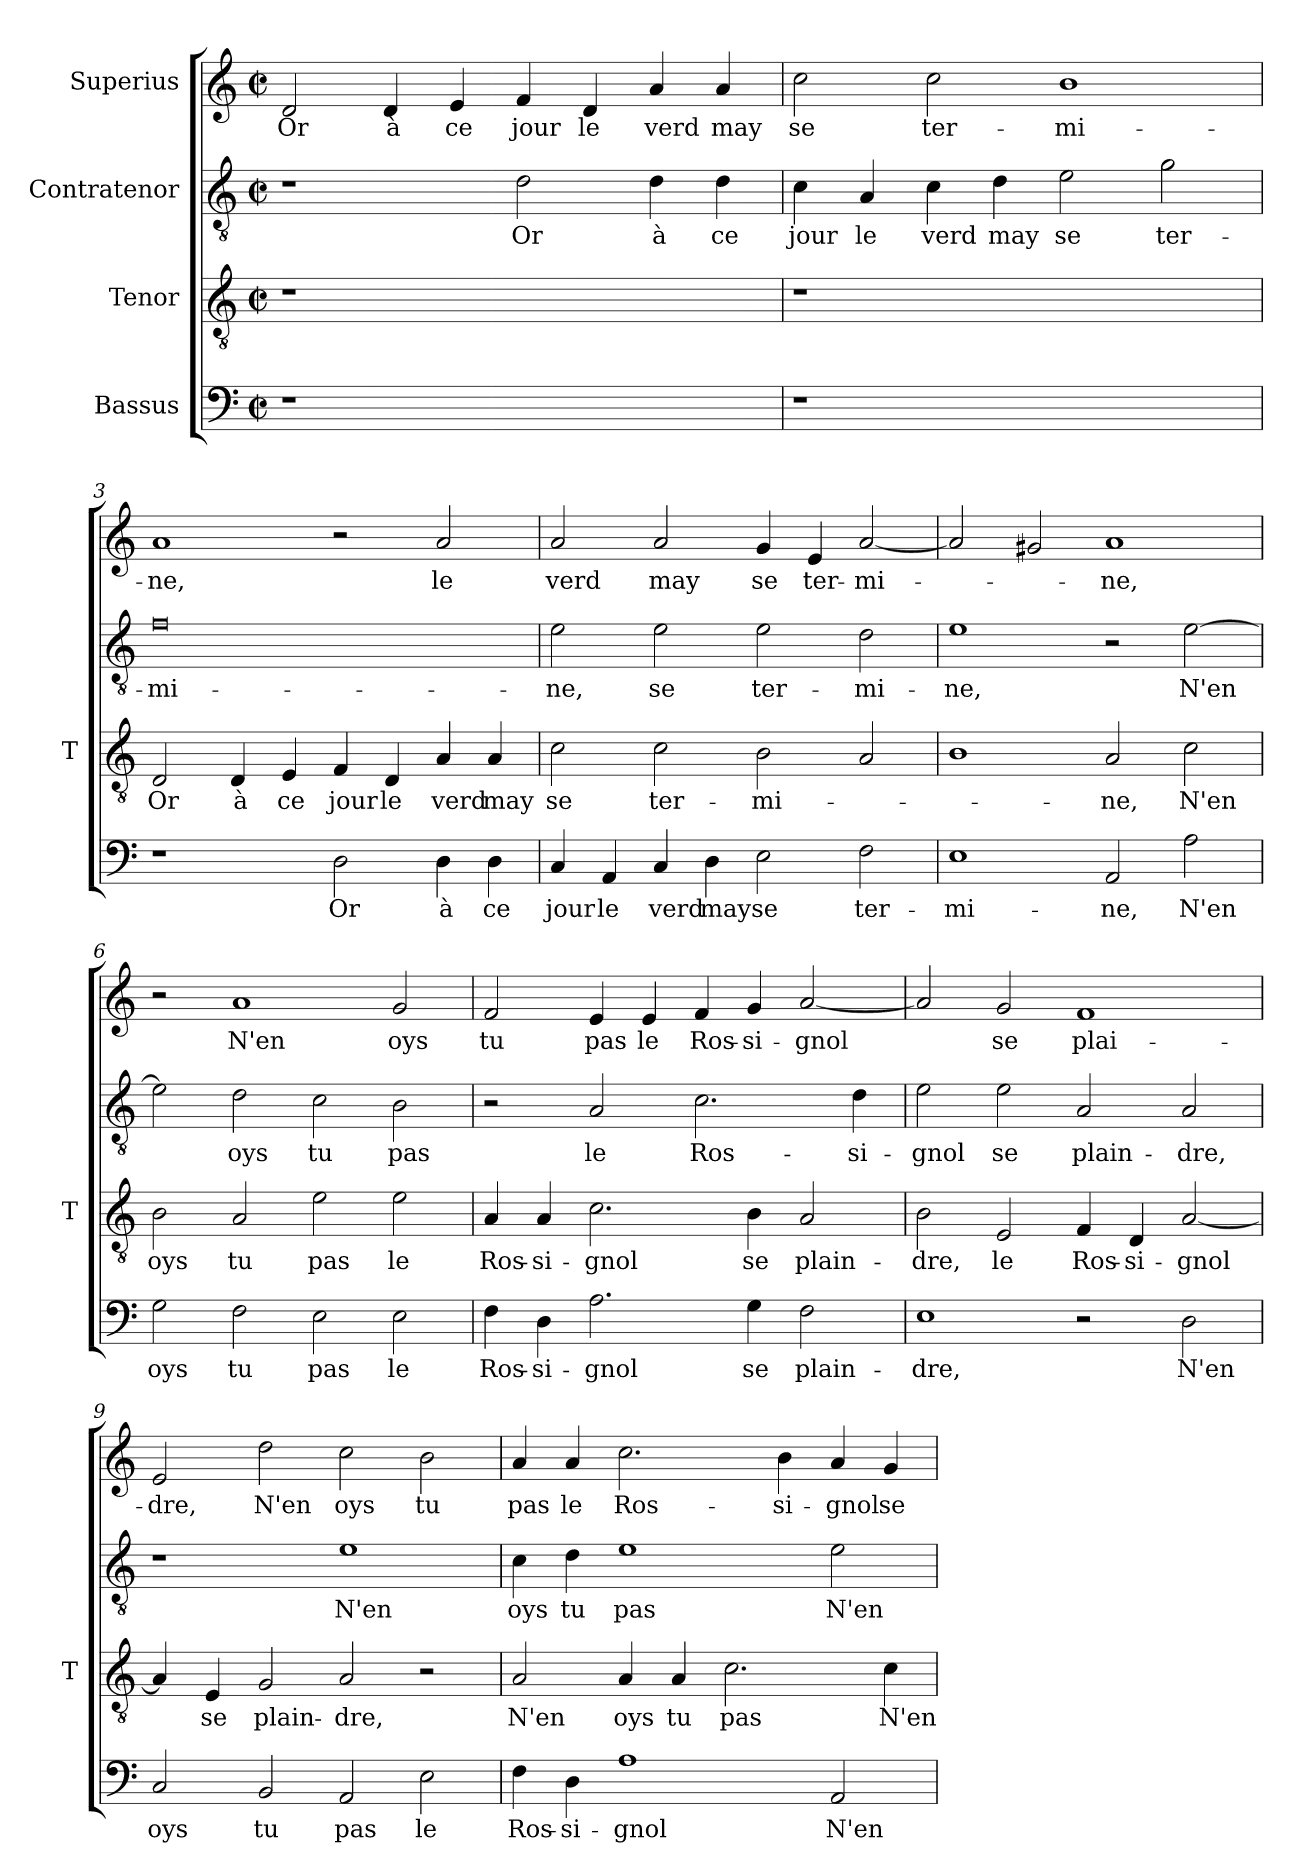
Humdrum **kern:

**kern	**text	**kern	**text	**kern	**text	**kern	**text
*part4	*part4	*part3	*part3	*part2	*part2	*part1	*part1
*staff4	*staff4	*staff3	*staff3	*staff2	*staff2	*staff1	*staff1
*I"Bassus	*	*I"Tenor	*	*I"Contratenor	*	*I"Superius	*
*	*	*I'T	*	*	*	*	*
*clefF4	*	*clefGv2	*	*clefGv2	*	*clefG2	*
*k[]	*	*k[]	*	*k[]	*	*k[]	*
*C:	*	*C:	*	*C:	*	*C:	*
*M2/2	*	*M2/2	*	*M2/2	*	*M2/2	*
*met(c|)	*	*met(c|)	*	*met(c|)	*	*met(c|)	*
=1	=1	=1	=1	=1	=1	=1	=1
1r	.	1r	.	1r	.	2d	-Or
.	.	.	.	.	.	4d	-à
.	.	.	.	.	.	4e	-ce
1ryy	.	1ryy	.	2d	-Or	4f	-jour
.	.	.	.	.	.	4d	-le
.	.	.	.	4d	-à	4a	-verd
.	.	.	.	4d	-ce	4a	-may
=2	=2	=2	=2	=2	=2	=2	=2
1r	.	1r	.	4c	-jour	2cc	-se
.	.	.	.	4A	-le	.	.
.	.	.	.	4c	-verd	2cc	ter-
.	.	.	.	4d	-may	.	.
1ryy	.	1ryy	.	2e	-se	1b	mi-
.	.	.	.	2g	ter-	.	.
=3	=3	=3	=3	=3	=3	=3	=3
1r	.	2D	-Or	0f	mi-	1a	-ne,
.	.	4D	-à	.	.	.	.
.	.	4E	-ce	.	.	.	.
2D	-Or	4F	-jour	.	.	2r	.
.	.	4D	-le	.	.	.	.
4D	-à	4A	-verd	.	.	2a	-le
4D	-ce	4A	-may	.	.	.	.
=4	=4	=4	=4	=4	=4	=4	=4
4C	-jour	2c	-se	2e	-ne,	2a	-verd
4AA	-le	.	.	.	.	.	.
4C	-verd	2c	ter-	2e	-se	2a	-may
4D	-may	.	.	.	.	.	.
2E	-se	2B	mi-	2e	ter-	4g	-se
.	.	.	.	.	.	4e	ter-
2F	ter-	2A	.	2d	mi-	[2a	mi-
=5	=5	=5	=5	=5	=5	=5	=5
1E	mi-	1B	.	1e	-ne,	2a]	.
.	.	.	.	.	.	2g#X	.
2AA	-ne,	2A	-ne,	2r	.	1a	-ne,
2A	-N'en	2c	-N'en	[2e	-N'en	.	.
=6	=6	=6	=6	=6	=6	=6	=6
2G	-oys	2B	-oys	2e]	.	2r	.
2F	-tu	2A	-tu	2d	-oys	1a	-N'en
2E	-pas	2e	-pas	2c	-tu	.	.
2E	-le	2e	-le	2B	-pas	2g	-oys
!!LO:PB:g=z
=7	=7	=7	=7	=7	=7	=7	=7
4F	Ros-	4A	Ros-	2r	.	2f	-tu
4D	si-	4A	si-	.	.	.	.
2.A	-gnol	2.c	-gnol	2A	-le	4e	-pas
.	.	.	.	.	.	4e	-le
.	.	.	.	2.c	Ros-	4f	Ros-
4G	-se	4B	-se	.	.	4g	si-
2F	plain-	2A	plain-	.	.	[2a	-gnol
.	.	.	.	4d	si-	.	.
=8	=8	=8	=8	=8	=8	=8	=8
1E	-dre,	2B	-dre,	2e	-gnol	2a]	.
.	.	2E	-le	2e	-se	2g	-se
2r	.	4F	Ros-	2A	plain-	1f	plai-
.	.	4D	si-	.	.	.	.
2D	-N'en	[2A	-gnol	2A	-dre,	.	.
=9	=9	=9	=9	=9	=9	=9	=9
2C	-oys	4A]	.	1r	.	2e	-dre,
.	.	4E	-se	.	.	.	.
2BB	-tu	2G	plain-	.	.	2dd	-N'en
2AA	-pas	2A	-dre,	1e	-N'en	2cc	-oys
2E	-le	2r	.	.	.	2b	-tu
=10	=10	=10	=10	=10	=10	=10	=10
4F	Ros-	2A	-N'en	4c	-oys	4a	-pas
4D	si-	.	.	4d	-tu	4a	-le
1A	-gnol	4A	-oys	1e	-pas	2.cc	Ros-
.	.	4A	-tu	.	.	.	.
.	.	2.c	-pas	.	.	.	.
.	.	.	.	.	.	4b	si-
2AA	-N'en	.	.	2e	-N'en	4a	-gnol
.	.	4c	-N'en	.	.	4g	-se
=	=	=	=	=	=	=	=
*-	*-	*-	*-	*-	*-	*-	*-
